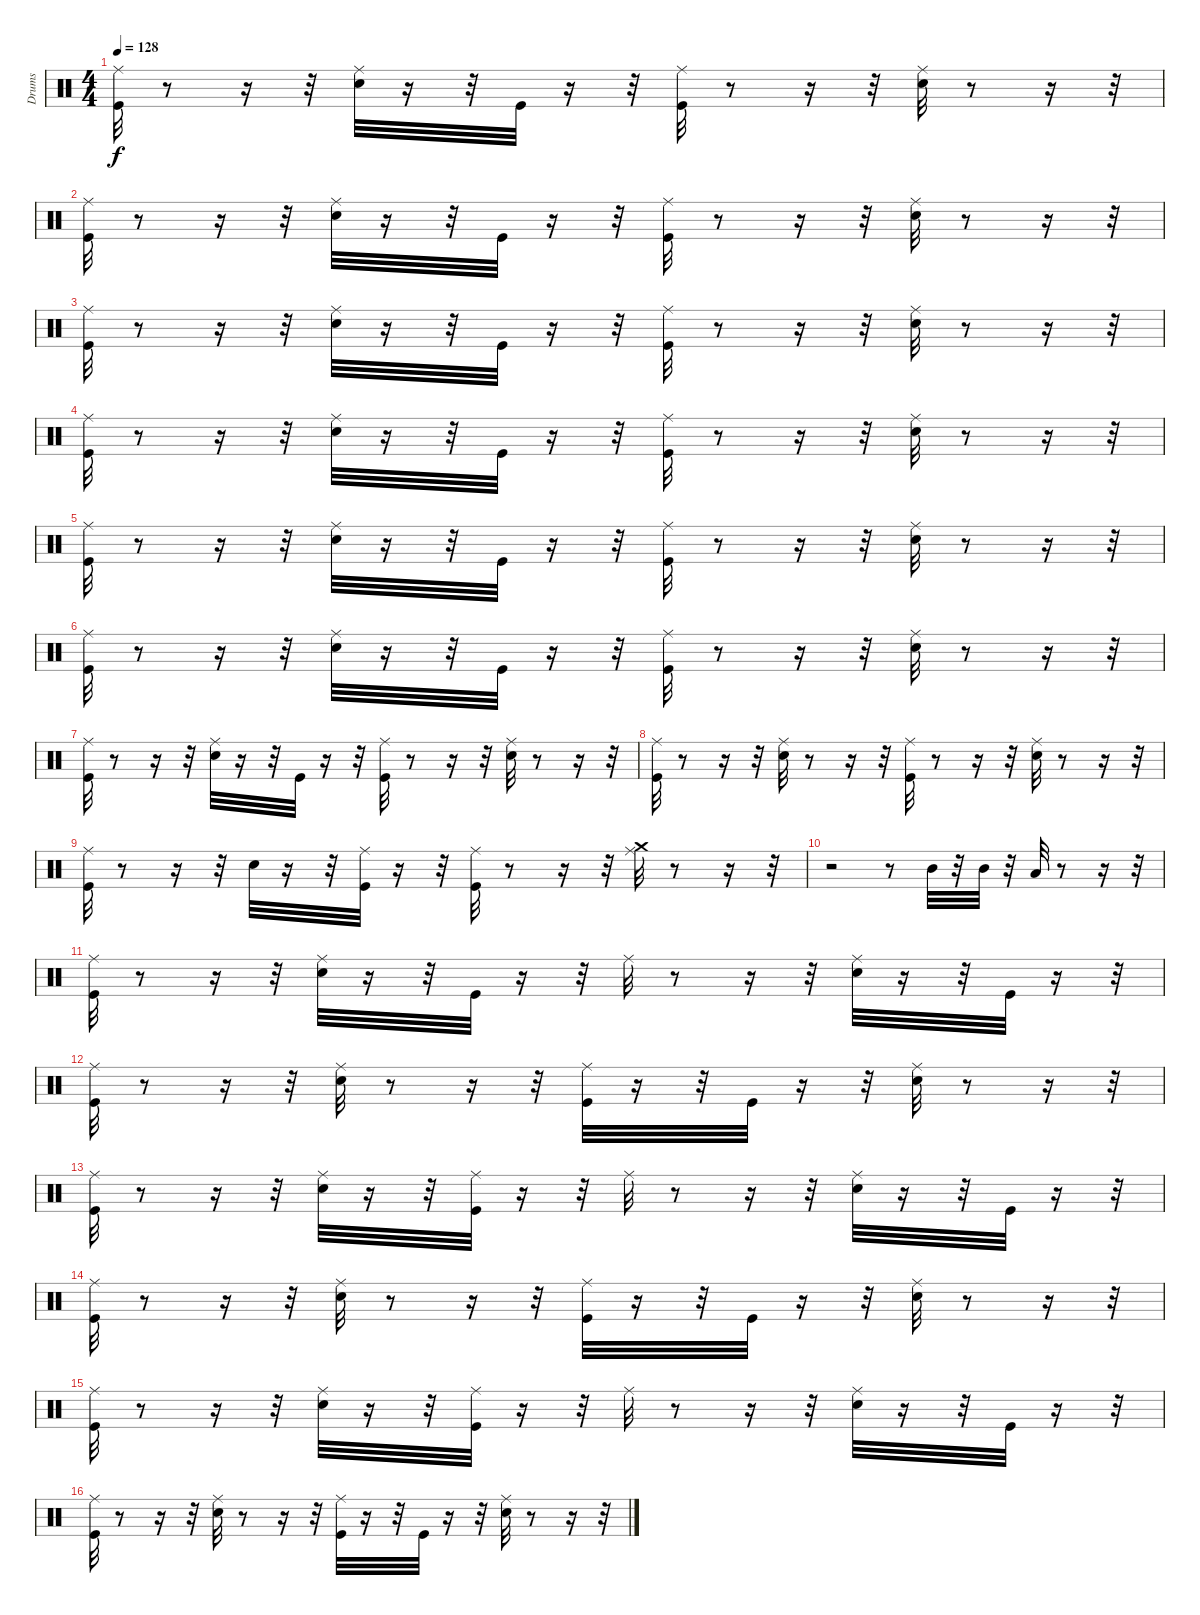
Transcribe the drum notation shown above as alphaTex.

\track ("Drums" "Drums") {instrument percussion}
\staff {score}
\articulation defaults
\ts (4 4)
\tempo 128
\clef neutral
\ks c
("Ride (middle)" "Kick (hit)").32{dy f} r.8 r.16 r.32 ("Ride (middle)" "Snare (hit) 2").32 r.16 r.32 "Kick (hit)".32 r.16 r.32 ("Ride (middle)" "Kick (hit)").32 r.8 r.16 r.32 ("Ride (middle)" "Snare (hit) 2").32 r.8 r.16 r.32 |
("Ride (middle)" "Kick (hit)").32 r.8 r.16 r.32 ("Ride (middle)" "Snare (hit) 2").32 r.16 r.32 "Kick (hit)".32 r.16 r.32 ("Ride (middle)" "Kick (hit)").32 r.8 r.16 r.32 ("Ride (middle)" "Snare (hit) 2").32 r.8 r.16 r.32 |
("Ride (middle)" "Kick (hit)").32 r.8 r.16 r.32 ("Ride (middle)" "Snare (hit) 2").32 r.16 r.32 "Kick (hit)".32 r.16 r.32 ("Ride (middle)" "Kick (hit)").32 r.8 r.16 r.32 ("Ride (middle)" "Snare (hit) 2").32 r.8 r.16 r.32 |
("Ride (middle)" "Kick (hit)").32 r.8 r.16 r.32 ("Ride (middle)" "Snare (hit) 2").32 r.16 r.32 "Kick (hit)".32 r.16 r.32 ("Ride (middle)" "Kick (hit)").32 r.8 r.16 r.32 ("Ride (middle)" "Snare (hit) 2").32 r.8 r.16 r.32 |
("Ride (middle)" "Kick (hit)").32 r.8 r.16 r.32 ("Ride (middle)" "Snare (hit) 2").32 r.16 r.32 "Kick (hit)".32 r.16 r.32 ("Ride (middle)" "Kick (hit)").32 r.8 r.16 r.32 ("Ride (middle)" "Snare (hit) 2").32 r.8 r.16 r.32 |
("Ride (middle)" "Kick (hit)").32 r.8 r.16 r.32 ("Ride (middle)" "Snare (hit) 2").32 r.16 r.32 "Kick (hit)".32 r.16 r.32 ("Ride (middle)" "Kick (hit)").32 r.8 r.16 r.32 ("Ride (middle)" "Snare (hit) 2").32 r.8 r.16 r.32 |
("Ride (middle)" "Kick (hit)").32 r.8 r.16 r.32 ("Ride (middle)" "Snare (hit) 2").32 r.16 r.32 "Kick (hit)".32 r.16 r.32 ("Ride (middle)" "Kick (hit)").32 r.8 r.16 r.32 ("Ride (middle)" "Snare (hit) 2").32 r.8 r.16 r.32 |
("Ride (middle)" "Kick (hit)").32 r.8 r.16 r.32 ("Ride (middle)" "Snare (hit) 2").32 r.8 r.16 r.32 ("Ride (middle)" "Kick (hit)").32 r.8 r.16 r.32 ("Ride (middle)" "Snare (hit) 2").32 r.8 r.16 r.32 |
("Ride (middle)" "Kick (hit)").32 r.8 r.16 r.32 "Snare (hit) 2".32 r.16 r.32 ("Ride (middle)" "Kick (hit)").32 r.16 r.32 ("Ride (middle)" "Kick (hit)").32 r.8 r.16 r.32 ("Crash medium (hit)" "Ride (middle)").32 r.8 r.16 r.32 |
r.2 r.8 "Mid Tom (hit)".32 r.32 "Mid Tom (hit)".32 r.32 "Low Tom (hit)".32 r.8 r.16 r.32 |
("Ride (middle)" "Kick (hit)").32 r.8 r.16 r.32 ("Ride (middle)" "Snare (hit) 2").32 r.16 r.32 "Kick (hit)".32 r.16 r.32 "Ride (middle)".32 r.8 r.16 r.32 ("Ride (middle)" "Snare (hit) 2").32 r.16 r.32 "Kick (hit)".32 r.16 r.32 |
("Kick (hit)" "Ride (middle)").32 r.8 r.16 r.32 ("Snare (hit) 2" "Ride (middle)").32 r.8 r.16 r.32 ("Kick (hit)" "Ride (middle)").32 r.16 r.32 "Kick (hit)".32 r.16 r.32 ("Snare (hit) 2" "Ride (middle)").32 r.8 r.16 r.32 |
("Kick (hit)" "Ride (middle)").32 r.8 r.16 r.32 ("Snare (hit) 2" "Ride (middle)").32 r.16 r.32 ("Kick (hit)" "Ride (middle)").32 r.16 r.32 "Ride (middle)".32 r.8 r.16 r.32 ("Snare (hit) 2" "Ride (middle)").32 r.16 r.32 "Kick (hit)".32 r.16 r.32 |
("Ride (middle)" "Kick (hit)").32 r.8 r.16 r.32 ("Ride (middle)" "Snare (hit) 2").32 r.8 r.16 r.32 ("Ride (middle)" "Kick (hit)").32 r.16 r.32 "Kick (hit)".32 r.16 r.32 ("Ride (middle)" "Snare (hit) 2").32 r.8 r.16 r.32 |
("Kick (hit)" "Ride (middle)").32 r.8 r.16 r.32 ("Snare (hit) 2" "Ride (middle)").32 r.16 r.32 ("Kick (hit)" "Ride (middle)").32 r.16 r.32 "Ride (middle)".32 r.8 r.16 r.32 ("Snare (hit) 2" "Ride (middle)").32 r.16 r.32 "Kick (hit)".32 r.16 r.32 |
("Ride (middle)" "Kick (hit)").32 r.8 r.16 r.32 ("Ride (middle)" "Snare (hit) 2").32 r.8 r.16 r.32 ("Ride (middle)" "Kick (hit)").32 r.16 r.32 "Kick (hit)".32 r.16 r.32 ("Ride (middle)" "Snare (hit) 2").32 r.8 r.16 r.32
